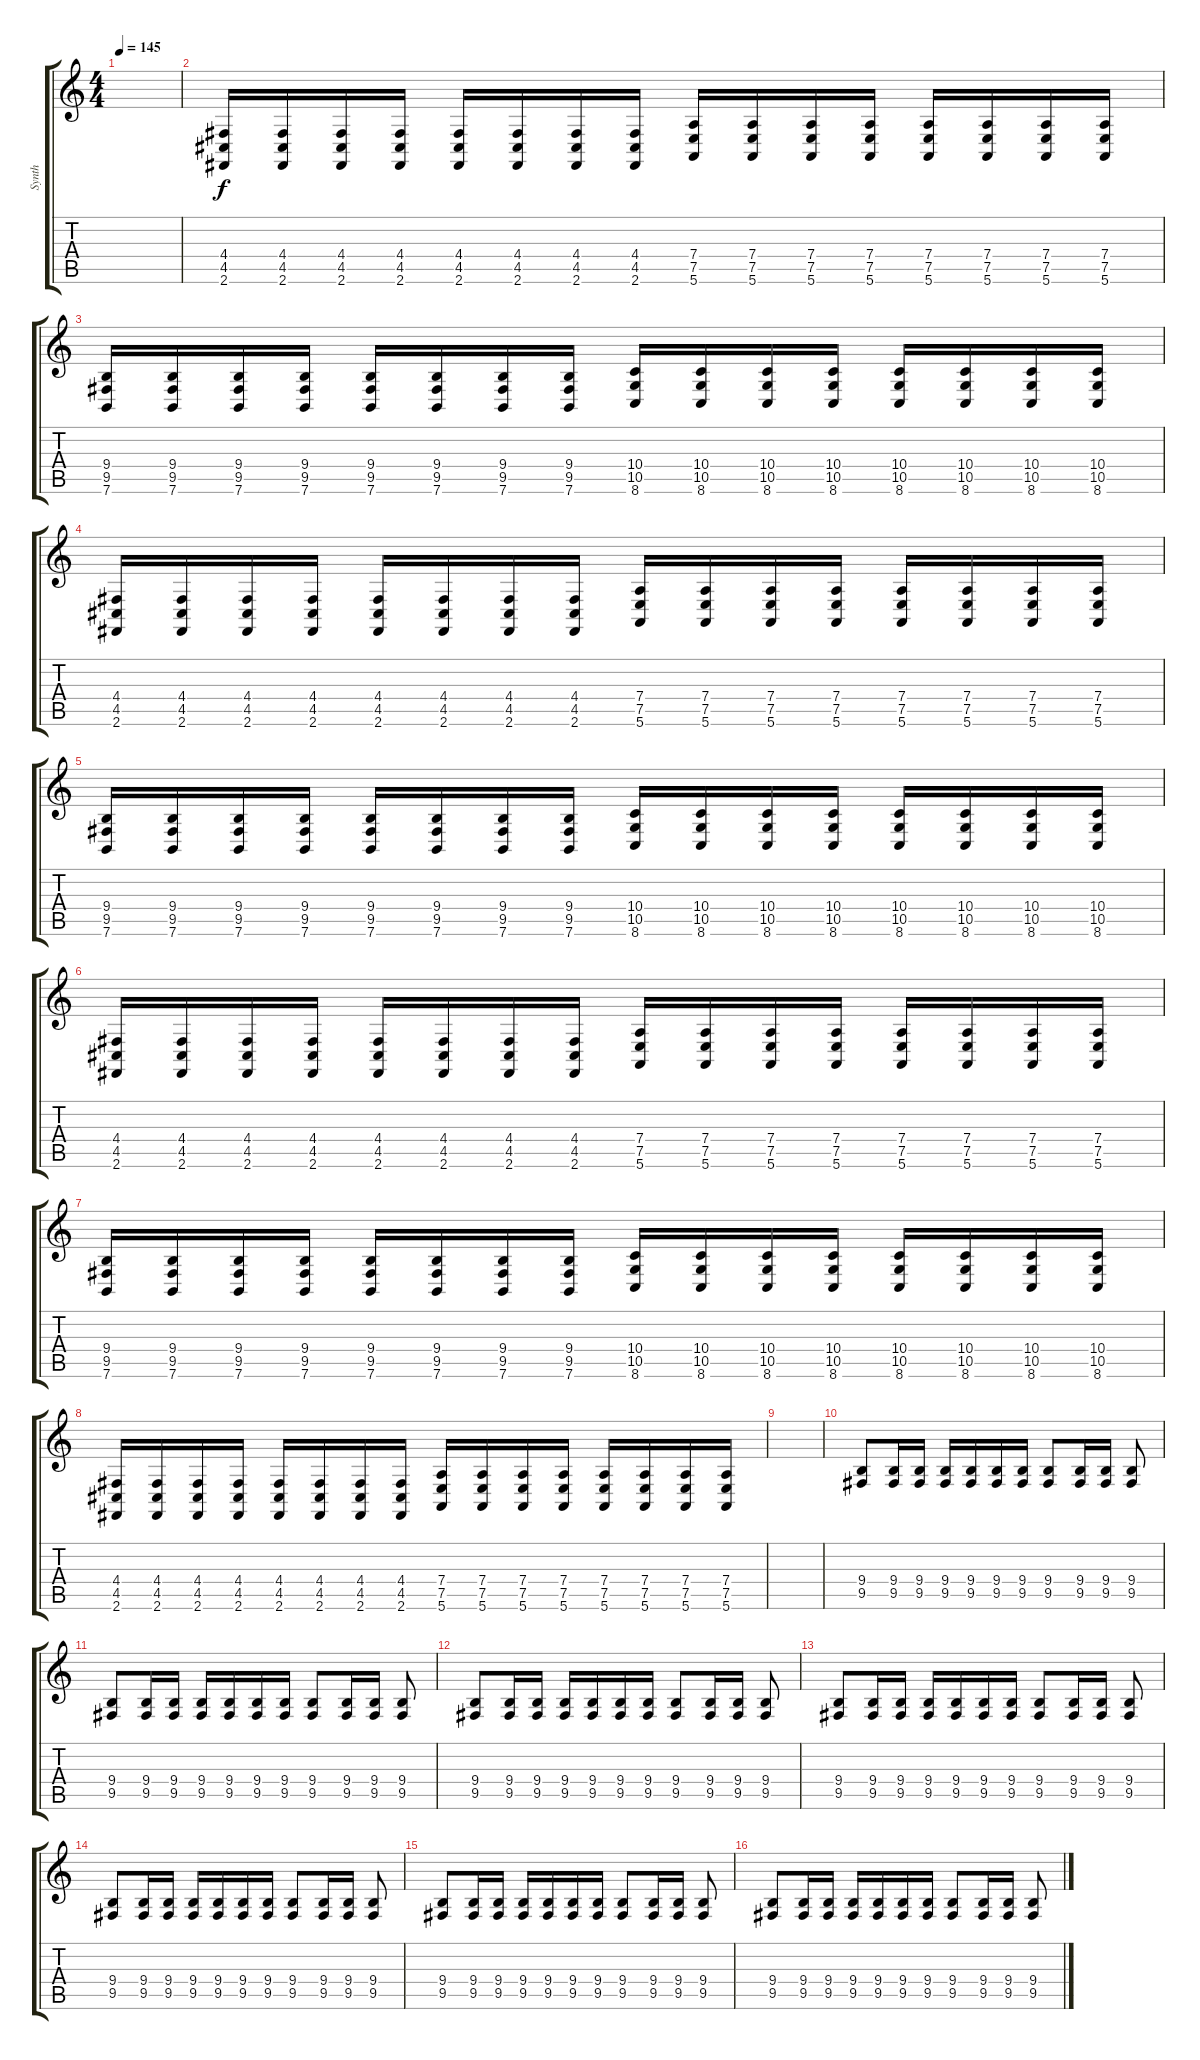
\track ("Synth" "Synth") {instrument lead5charang}
\staff {score tabs}
\tuning (E4 B3 G3 D3 A2 E2) {hide}
\ts (4 4)
\tempo 145
\clef g2
\ks c
|
(4.4 4.5 2.6).16 (4.4 4.5 2.6).16 (4.4 4.5 2.6).16 (4.4 4.5 2.6).16 (4.4 4.5 2.6).16 (4.4 4.5 2.6).16 (4.4 4.5 2.6).16 (4.4 4.5 2.6).16 (7.4 7.5 5.6).16 (7.4 7.5 5.6).16 (7.4 7.5 5.6).16 (7.4 7.5 5.6).16 (7.4 7.5 5.6).16 (7.4 7.5 5.6).16 (7.4 7.5 5.6).16 (7.4 7.5 5.6).16 |
(9.4 9.5 7.6).16 (9.4 9.5 7.6).16 (9.4 9.5 7.6).16 (9.4 9.5 7.6).16 (9.4 9.5 7.6).16 (9.4 9.5 7.6).16 (9.4 9.5 7.6).16 (9.4 9.5 7.6).16 (10.4 10.5 8.6).16 (10.4 10.5 8.6).16 (10.4 10.5 8.6).16 (10.4 10.5 8.6).16 (10.4 10.5 8.6).16 (10.4 10.5 8.6).16 (10.4 10.5 8.6).16 (10.4 10.5 8.6).16 |
(4.4 4.5 2.6).16 (4.4 4.5 2.6).16 (4.4 4.5 2.6).16 (4.4 4.5 2.6).16 (4.4 4.5 2.6).16 (4.4 4.5 2.6).16 (4.4 4.5 2.6).16 (4.4 4.5 2.6).16 (7.4 7.5 5.6).16 (7.4 7.5 5.6).16 (7.4 7.5 5.6).16 (7.4 7.5 5.6).16 (7.4 7.5 5.6).16 (7.4 7.5 5.6).16 (7.4 7.5 5.6).16 (7.4 7.5 5.6).16 |
(9.4 9.5 7.6).16 (9.4 9.5 7.6).16 (9.4 9.5 7.6).16 (9.4 9.5 7.6).16 (9.4 9.5 7.6).16 (9.4 9.5 7.6).16 (9.4 9.5 7.6).16 (9.4 9.5 7.6).16 (10.4 10.5 8.6).16 (10.4 10.5 8.6).16 (10.4 10.5 8.6).16 (10.4 10.5 8.6).16 (10.4 10.5 8.6).16 (10.4 10.5 8.6).16 (10.4 10.5 8.6).16 (10.4 10.5 8.6).16 |
(4.4 4.5 2.6).16 (4.4 4.5 2.6).16 (4.4 4.5 2.6).16 (4.4 4.5 2.6).16 (4.4 4.5 2.6).16 (4.4 4.5 2.6).16 (4.4 4.5 2.6).16 (4.4 4.5 2.6).16 (7.4 7.5 5.6).16 (7.4 7.5 5.6).16 (7.4 7.5 5.6).16 (7.4 7.5 5.6).16 (7.4 7.5 5.6).16 (7.4 7.5 5.6).16 (7.4 7.5 5.6).16 (7.4 7.5 5.6).16 |
(9.4 9.5 7.6).16 (9.4 9.5 7.6).16 (9.4 9.5 7.6).16 (9.4 9.5 7.6).16 (9.4 9.5 7.6).16 (9.4 9.5 7.6).16 (9.4 9.5 7.6).16 (9.4 9.5 7.6).16 (10.4 10.5 8.6).16 (10.4 10.5 8.6).16 (10.4 10.5 8.6).16 (10.4 10.5 8.6).16 (10.4 10.5 8.6).16 (10.4 10.5 8.6).16 (10.4 10.5 8.6).16 (10.4 10.5 8.6).16 |
(4.4 4.5 2.6).16 (4.4 4.5 2.6).16 (4.4 4.5 2.6).16 (4.4 4.5 2.6).16 (4.4 4.5 2.6).16 (4.4 4.5 2.6).16 (4.4 4.5 2.6).16 (4.4 4.5 2.6).16 (7.4 7.5 5.6).16 (7.4 7.5 5.6).16 (7.4 7.5 5.6).16 (7.4 7.5 5.6).16 (7.4 7.5 5.6).16 (7.4 7.5 5.6).16 (7.4 7.5 5.6).16 (7.4 7.5 5.6).16 |
|
(9.4 9.5).8{instrument lead5charang} (9.4 9.5).16 (9.4 9.5).16 (9.4 9.5).16 (9.4 9.5).16 (9.4 9.5).16 (9.4 9.5).16 (9.4 9.5).8 (9.4 9.5).16 (9.4 9.5).16 (9.4 9.5).8 |
(9.4 9.5).8 (9.4 9.5).16 (9.4 9.5).16 (9.4 9.5).16 (9.4 9.5).16 (9.4 9.5).16 (9.4 9.5).16 (9.4 9.5).8 (9.4 9.5).16 (9.4 9.5).16 (9.4 9.5).8 |
(9.4 9.5).8 (9.4 9.5).16 (9.4 9.5).16 (9.4 9.5).16 (9.4 9.5).16 (9.4 9.5).16 (9.4 9.5).16 (9.4 9.5).8 (9.4 9.5).16 (9.4 9.5).16 (9.4 9.5).8 |
(9.4 9.5).8 (9.4 9.5).16 (9.4 9.5).16 (9.4 9.5).16 (9.4 9.5).16 (9.4 9.5).16 (9.4 9.5).16 (9.4 9.5).8 (9.4 9.5).16 (9.4 9.5).16 (9.4 9.5).8 |
(9.4 9.5).8 (9.4 9.5).16 (9.4 9.5).16 (9.4 9.5).16 (9.4 9.5).16 (9.4 9.5).16 (9.4 9.5).16 (9.4 9.5).8 (9.4 9.5).16 (9.4 9.5).16 (9.4 9.5).8 |
(9.4 9.5).8 (9.4 9.5).16 (9.4 9.5).16 (9.4 9.5).16 (9.4 9.5).16 (9.4 9.5).16 (9.4 9.5).16 (9.4 9.5).8 (9.4 9.5).16 (9.4 9.5).16 (9.4 9.5).8 |
(9.4 9.5).8 (9.4 9.5).16 (9.4 9.5).16 (9.4 9.5).16 (9.4 9.5).16 (9.4 9.5).16 (9.4 9.5).16 (9.4 9.5).8 (9.4 9.5).16 (9.4 9.5).16 (9.4 9.5).8
